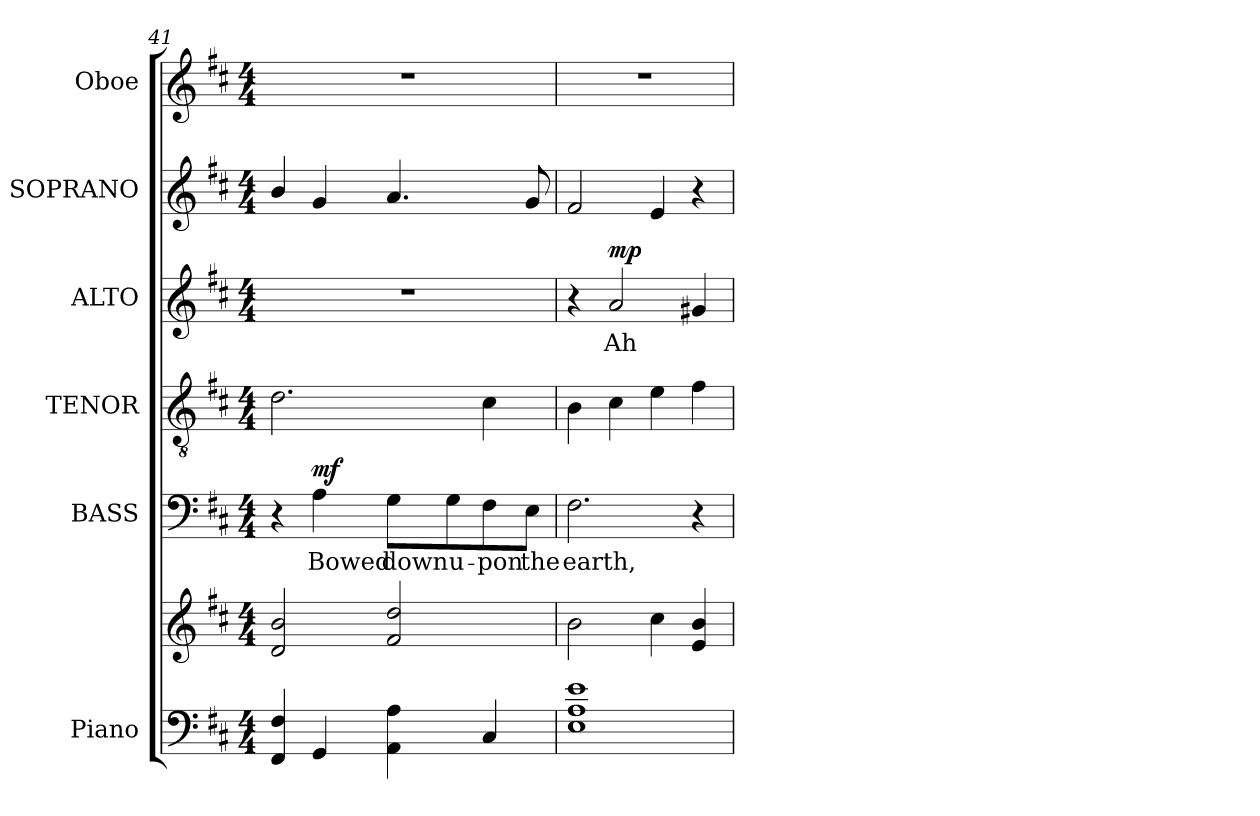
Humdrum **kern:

**kern	**kern	**kern	**text	**dynam	**kern	**kern	**text	**dynam	**kern	**kern
*part6	*part6	*part5	*part5	*part5	*part4	*part3	*part3	*part3	*part2	*part1
*staff7	*staff6	*staff5	*staff5	*staff5	*staff4	*staff3	*staff3	*staff3	*staff2	*staff1
*I"Piano	*	*I"BASS	*	*	*I"TENOR	*I"ALTO	*	*	*I"SOPRANO	*I"Oboe
*I'Pno.	*	*I'B.	*	*	*I'T.	*I'A.	*	*	*I'S.	*I'Ob.
*clefF4	*clefG2	*clefF4	*	*	*clefGv2	*clefG2	*	*	*clefG2	*clefG2
*	*	*	*	*	*ITrd7c12	*	*	*	*	*
*k[f#c#]	*k[f#c#]	*k[f#c#]	*	*	*k[f#c#]	*k[f#c#]	*	*	*k[f#c#]	*k[f#c#]
*D:	*D:	*D:	*	*	*D:	*D:	*	*	*D:	*D:
*M4/4	*M4/4	*M4/4	*	*	*M4/4	*M4/4	*	*	*M4/4	*M4/4
=41	=41	=41	=41	=41	=41	=41	=41	=41	=41	=41
4FF#i/ 4F#i	2di/ 2bi	4r	.	.	2.Di\	1r	.	.	4bi/	1r
!	!	!	!LO:LY:b:color=#000000	!	!	!	!	!	!	!
4GGi/	.	4Ai\	Bowed	mf	.	.	.	.	4gi/	.
!	!	!	!LO:LY:b:color=#000000	!	!	!	!	!	!	!
4AAi\ 4Ai	2f#i/ 2ddi	8Gi\L	down	.	.	.	.	.	4.ai/	.
!	!	!	!LO:LY:b:color=#000000	!	!	!	!	!	!	!
.	.	8Gi\	u-	.	.	.	.	.	.	.
!	!	!	!LO:LY:b:color=#000000	!	!	!	!	!	!	!
4C#i/	.	8F#i\	-pon	.	4C#i\	.	.	.	.	.
!	!	!	!LO:LY:b:color=#000000	!	!	!	!	!	!	!
.	.	8Ei\J	the	.	.	.	.	.	8gi/	.
=42	=42	=42	=42	=42	=42	=42	=42	=42	=42	=42
!	!	!	!LO:LY:b:color=#000000	!	!	!	!	!	!	!
1Ei 1Ai 1ei	2bi\	2.F#i\	earth,	.	4BBi\	4r	.	.	2f#i/	1r
!	!	!	!	!	!	!	!LO:LY:b:color=#000000	!	!	!
.	.	.	.	.	4C#i\	2ai/	Ah	mp	.	.
.	4cc#i\	.	.	.	4Ei\	.	.	.	4ei/	.
.	4ei/ 4bi	4r	.	.	4F#i\	4g#Xi/	.	.	4r	.
=	=	=	=	=	=	=	=	=	=	=
*-	*-	*-	*-	*-	*-	*-	*-	*-	*-	*-
